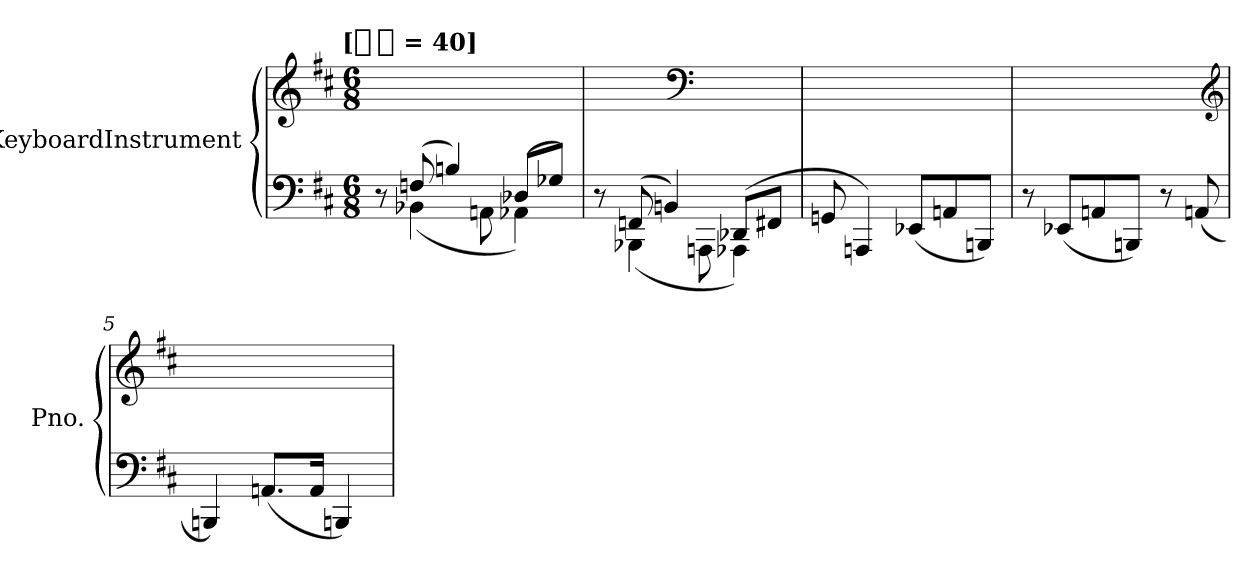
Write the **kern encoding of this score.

**kern	**kern
*part1	*part1
*staff2	*staff1
*I"KeyboardInstrument	*
*I'Pno.	*
*clefF4	*clefG2
*k[f#c#]	*k[f#c#]
*D:	*D:
!!LO:TX:omd:t=[[quarter-dot] = 40]
*M6/8	*M6/8
*MM60	*MM60
=1	=1
*^	*
8ryy	8r	2.ryy
(8Fn	(4BB-X	.
4Bn)	.	.
.	8AAn	.
(8D-XL	4AA-X)	.
8G-XJ)	.	.
=2	=2	=2
8ryy	8r	4.ryy
(8FFn/	(4BBB-X	.
4BBn)	.	.
*	*	*clefF4
.	8AAAn	4.ryy
(8DD-XL	4AAA-X)	.
8FF#XJ	.	.
*v	*v	*
=3	=3
8GGn	2.ryy
4AAAn)	.
(8EE-XL	.
8AAn	.
8BBBnJ)	.
=4	=4
8r	2.ryy
(8EE-XL	.
8AAn	.
8BBBnJ)	.
8r	.
(8AAn	.
*	*clefG2
=5	=5
4BBBn)	2.ryy
(8.AAnL	.
16AAJk	.
4BBBn)	.
=	=
*-	*-
